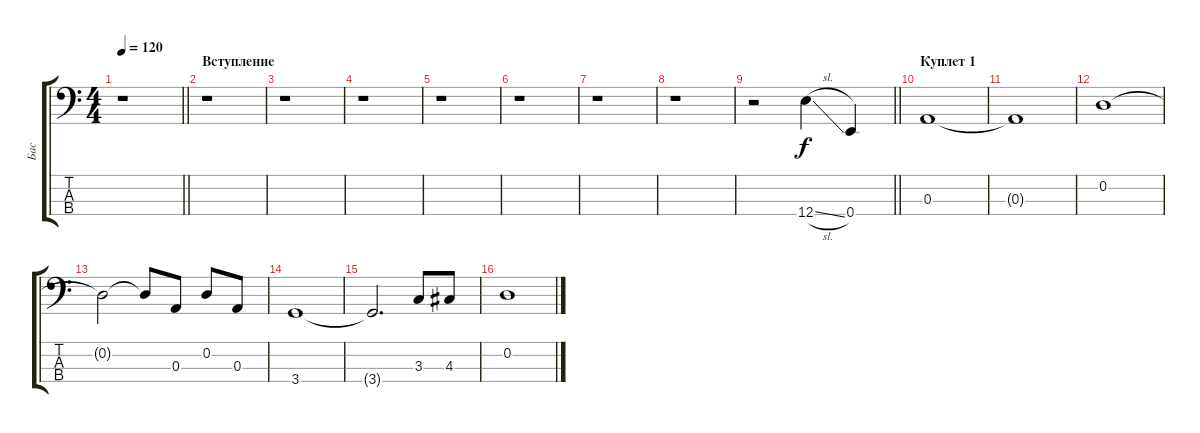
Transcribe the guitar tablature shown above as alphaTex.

\track ("Бас" "Бас") {instrument electricbassfinger}
\staff {score tabs}
\tuning (G2 D2 A1 E1) {hide}
\ts (4 4)
\tempo 120
\clef f4
\barLineRight lightlight
\ks c
r.1{dy f instrument electricbassfinger} |
\section ("" "Вступление")
r.1 |
r.1 |
r.1 |
r.1 |
r.1 |
r.1 |
r.1 |
\barLineRight lightlight
r.2 12.4{sl}.4 0.4.4 |
\section ("" "Куплет 1")
0.3.1 |
0.3{t}.1 |
0.2.1 |
0.2{t}.2 0.2{t}.8 0.3.8 0.2.8 0.3.8 |
3.4.1 |
3.4{t}.2{d} 3.3.8 4.3.8 |
0.2.1
